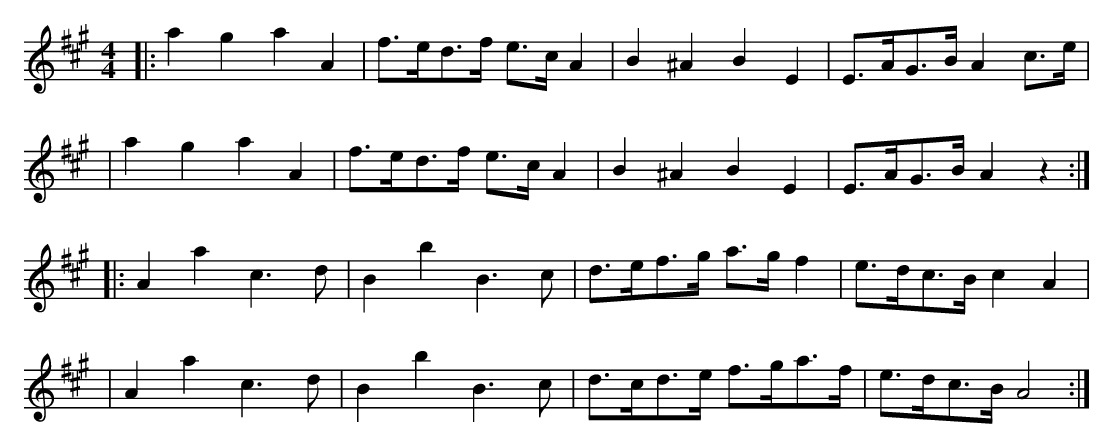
X:1
M:4/4
K:A
|:a2g2a2A2 |f>ed>f e>cA2|B2^A2B2E2|E>AG>B A2c>e|
|a2g2a2A2 | f>ed>f e>cA2 | B2^A2B2E2 | E>AG>B A2 z2:|
|:A2a2 c2>d2 |B2b2 B2>c2|d>ef>g a>gf2|e>dc>B c2A2|
|A2a2 c2>d2 |B2b2 B2>c2|d>cd>e f>ga>f | e>dc>BA4 :|
